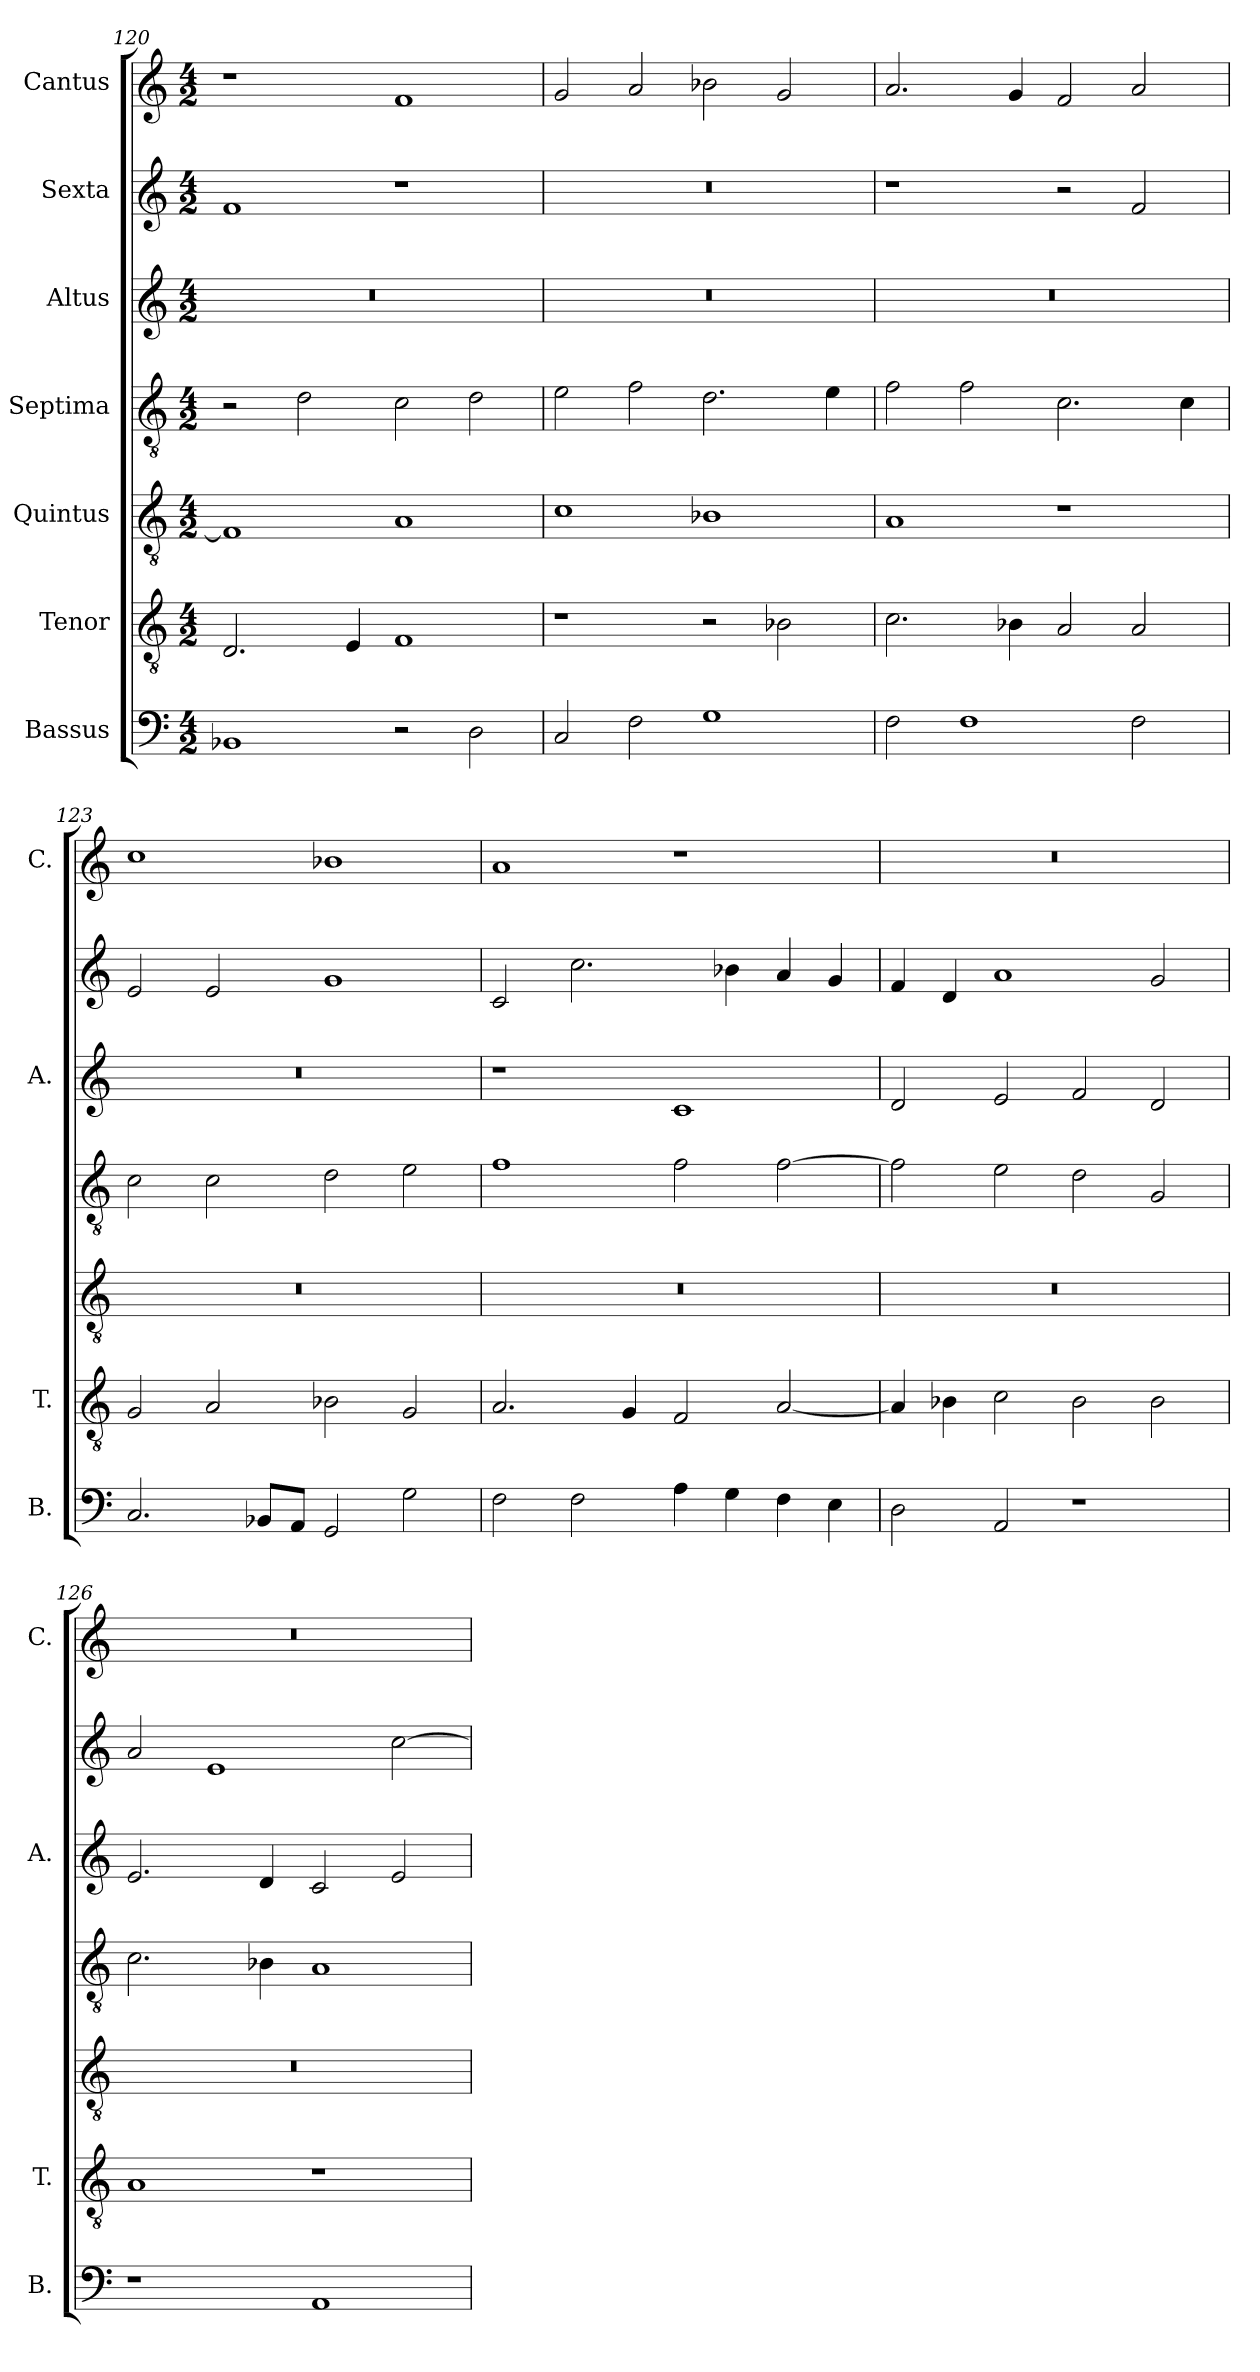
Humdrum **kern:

**kern	**kern	**kern	**kern	**kern	**kern	**kern
*part7	*part6	*part5	*part4	*part3	*part2	*part1
*staff7	*staff6	*staff5	*staff4	*staff3	*staff2	*staff1
*I"Bassus	*I"Tenor	*I"Quintus	*I"Septima	*I"Altus	*I"Sexta	*I"Cantus
*I'B.	*I'T.	*	*	*I'A.	*	*I'C.
!!LO:LB:g=z
*clefF4	*clefGv2	*clefGv2	*clefGv2	*clefG2	*clefG2	*clefG2
*k[]	*k[]	*k[]	*k[]	*k[]	*k[]	*k[]
*M4/2	*M4/2	*M4/2	*M4/2	*M4/2	*M4/2	*M4/2
=120	=120	=120	=120	=120	=120	=120
1BB-X	2.D/	1F]	2r	0r	1f	1r
.	.	.	2d\	.	.	.
.	4E/	.	.	.	.	.
2r	1F	1A	2c\	.	1r	1f
2D\	.	.	2d\	.	.	.
=121	=121	=121	=121	=121	=121	=121
2C/	1r	1c	2e\	0r	0r	2g/
2F\	.	.	2f\	.	.	2a/
1G	2r	1B-X	2.d\	.	.	2b-X\
.	2B-X\	.	.	.	.	2g/
.	.	.	4e\	.	.	.
=122	=122	=122	=122	=122	=122	=122
2F\	2.c\	1A	2f\	0r	1r	2.a/
1F	.	.	2f\	.	.	.
.	4B-X\	.	.	.	.	4g/
.	2A/	1r	2.c\	.	2r	2f/
2F\	2A/	.	.	.	2f/	2a/
.	.	.	4c\	.	.	.
=123	=123	=123	=123	=123	=123	=123
2.C/	2G/	0r	2c\	0r	2e/	1cc
.	2A/	.	2c\	.	2e/	.
8BB-X/L	.	.	.	.	.	.
8AA/J	.	.	.	.	.	.
2GG/	2B-X\	.	2d\	.	1g	1b-X
2G\	2G/	.	2e\	.	.	.
=124	=124	=124	=124	=124	=124	=124
2F\	2.A/	0r	1f	1r	2c/	1a
2F\	.	.	.	.	2.cc\	.
.	4G/	.	.	.	.	.
4A\	2F/	.	2f\	1c	.	1r
4G\	.	.	.	.	4b-X\	.
4F\	[2A/	.	[2f\	.	4a/	.
4E\	.	.	.	.	4g/	.
!!LO:PB:g=z
=125	=125	=125	=125	=125	=125	=125
2D\	4A/]	0r	2f\]	2d/	4f/	0r
.	4B-X\	.	.	.	4d/	.
2AA/	2c\	.	2e\	2e/	1a	.
1r	2B-\	.	2d\	2f/	.	.
.	2B-\	.	2G/	2d/	2g/	.
=126	=126	=126	=126	=126	=126	=126
1r	1A	0r	2.c\	2.e/	2a/	0r
.	.	.	.	.	1e	.
.	.	.	4B-X\	4d/	.	.
1AA	1r	.	1A	2c/	.	.
.	.	.	.	2e/	[2cc\	.
=	=	=	=	=	=	=
*-	*-	*-	*-	*-	*-	*-
